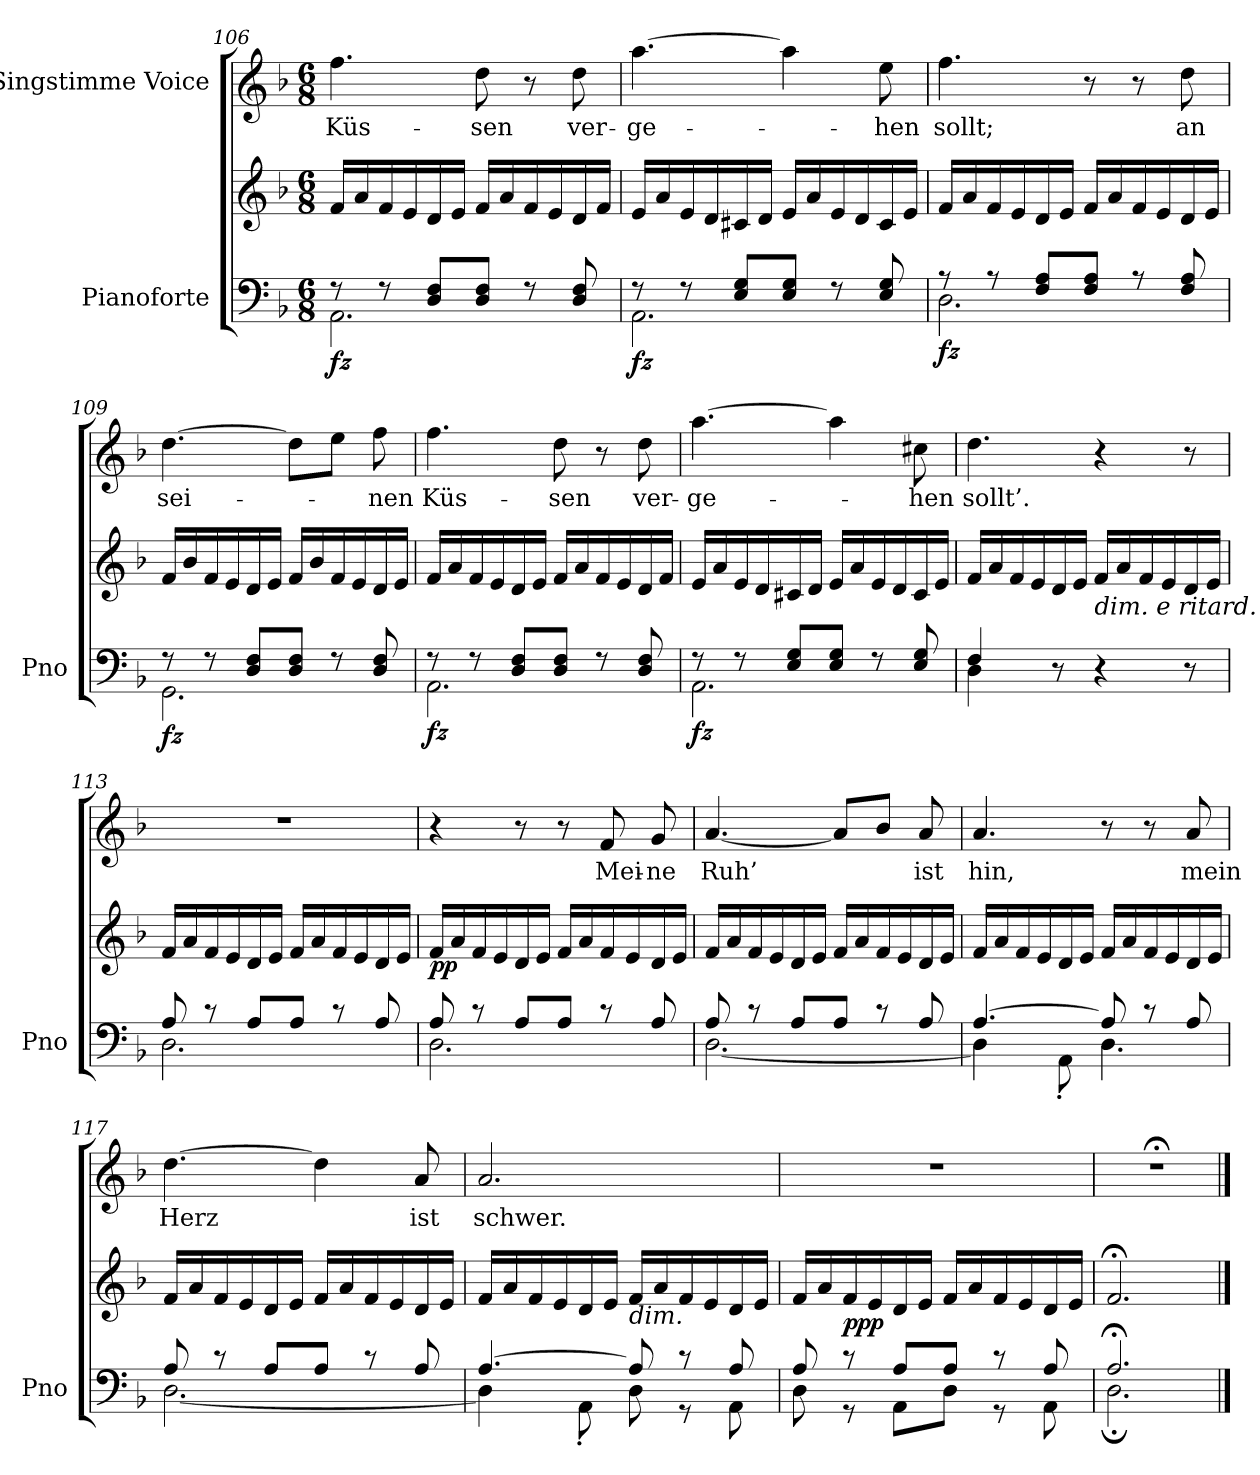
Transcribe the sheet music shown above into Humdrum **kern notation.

**kern	**kern	**dynam	**kern	**text
*part2	*part2	*part2	*part1	*part1
*staff3	*staff2	*staff2/3	*staff1	*staff1
*I"Pianoforte	*	*	*I"Singstimme Voice	*
*I'Pno	*	*	*	*
*clefF4	*clefG2	*	*clefG2	*
*k[b-]	*k[b-]	*	*k[b-]	*
*M6/8	*M6/8	*	*M6/8	*
=106	=106	=106	=106	=106
*^	*	*	*	*
!	!	!	!LO:DY:b=2	!	!LO:LY:b
8r	2.AA\	16f/LL	fz	4.ff\	Küs-
.	.	16a/	.	.	.
8r	.	16f/	.	.	.
.	.	16e/	.	.	.
8D/ 8F/L	.	16d/	.	.	.
.	.	16e/JJ	.	.	.
!	!	!	!	!	!LO:LY:b
8D/ 8F/J	.	16f/LL	.	8dd\	-sen
.	.	16a/	.	.	.
8r	.	16f/	.	8r	.
.	.	16e/	.	.	.
!	!	!	!	!	!LO:LY:b
8D/ 8F/	.	16d/	.	8dd\	ver-
.	.	16f/JJ	.	.	.
!!LO:LB:g=z
=107	=107	=107	=107	=107	=107
!	!	!	!LO:DY:b=2	!	!LO:LY:b
8r	2.AA\	16e/LL	fz	[4.aa\	-ge-
.	.	16a/	.	.	.
8r	.	16e/	.	.	.
.	.	16d/	.	.	.
8E/ 8G/L	.	16c#X/	.	.	.
.	.	16d/JJ	.	.	.
8E/ 8G/J	.	16e/LL	.	4aa\]	.
.	.	16a/	.	.	.
8r	.	16e/	.	.	.
.	.	16d/	.	.	.
!	!	!	!	!	!LO:LY:b
8E/ 8G/	.	16c#/	.	8ee\	-hen
.	.	16e/JJ	.	.	.
!!LO:LB:g=z
=108	=108	=108	=108	=108	=108
!	!	!	!LO:DY:b=2	!	!LO:LY:b
8r	2.D\	16f/LL	fz	4.ff\	sollt;
.	.	16a/	.	.	.
8r	.	16f/	.	.	.
.	.	16e/	.	.	.
8F/ 8A/L	.	16d/	.	.	.
.	.	16e/JJ	.	.	.
8F/ 8A/J	.	16f/LL	.	8r	.
.	.	16a/	.	.	.
8r	.	16f/	.	8r	.
.	.	16e/	.	.	.
!	!	!	!	!	!LO:LY:b
8F/ 8A/	.	16d/	.	8dd\	an
.	.	16e/JJ	.	.	.
=109	=109	=109	=109	=109	=109
!	!	!	!LO:DY:b=2	!	!LO:LY:b
8r	2.GG\	16f/LL	fz	[4.dd\	sei-
.	.	16b-/	.	.	.
8r	.	16f/	.	.	.
.	.	16e/	.	.	.
8D/ 8F/L	.	16d/	.	.	.
.	.	16e/JJ	.	.	.
8D/ 8F/J	.	16f/LL	.	8dd\L]	.
.	.	16b-/	.	.	.
8r	.	16f/	.	8ee\J	.
.	.	16e/	.	.	.
!	!	!	!	!	!LO:LY:b
8D/ 8F/	.	16d/	.	8ff\	-nen
.	.	16e/JJ	.	.	.
=110	=110	=110	=110	=110	=110
!	!	!	!LO:DY:b=2	!	!LO:LY:b
8r	2.AA\	16f/LL	fz	4.ff\	Küs-
.	.	16a/	.	.	.
8r	.	16f/	.	.	.
.	.	16e/	.	.	.
8D/ 8F/L	.	16d/	.	.	.
.	.	16e/JJ	.	.	.
!	!	!	!	!	!LO:LY:b
8D/ 8F/J	.	16f/LL	.	8dd\	-sen
.	.	16a/	.	.	.
8r	.	16f/	.	8r	.
.	.	16e/	.	.	.
!	!	!	!	!	!LO:LY:b
8D/ 8F/	.	16d/	.	8dd\	ver-
.	.	16f/JJ	.	.	.
!!LO:PB:g=z
=111	=111	=111	=111	=111	=111
!	!	!	!LO:DY:b=2	!	!LO:LY:b
8r	2.AA\	16e/LL	fz	[4.aa\	-ge-
.	.	16a/	.	.	.
8r	.	16e/	.	.	.
.	.	16d/	.	.	.
8E/ 8G/L	.	16c#X/	.	.	.
.	.	16d/JJ	.	.	.
8E/ 8G/J	.	16e/LL	.	4aa\]	.
.	.	16a/	.	.	.
8r	.	16e/	.	.	.
.	.	16d/	.	.	.
!	!	!	!	!	!LO:LY:b
8E/ 8G/	.	16c#/	.	8cc#X\	-hen
.	.	16e/JJ	.	.	.
!!LO:LB:g=z
=112	=112	=112	=112	=112	=112
!	!	!	!	!	!LO:LY:b
4F/	4D\	16f/LL	.	4.dd\	sollt’.
.	.	16a/	.	.	.
.	.	16f/	.	.	.
.	.	16e/	.	.	.
8r	2ryy	16d/	.	.	.
.	.	16e/JJ	.	.	.
!	!	!LO:TX:b:i:t=dim. e ritard.	!	!	!
4r	.	16f/LL	.	4r	.
.	.	16a/	.	.	.
.	.	16f/	.	.	.
.	.	16e/	.	.	.
8r	.	16d/	.	8r	.
.	.	16e/JJ	.	.	.
=113	=113	=113	=113	=113	=113
8A/	2.D\	16f/LL	.	2.r	.
.	.	16a/	.	.	.
8r	.	16f/	.	.	.
.	.	16e/	.	.	.
8A/L	.	16d/	.	.	.
.	.	16e/JJ	.	.	.
8A/J	.	16f/LL	.	.	.
.	.	16a/	.	.	.
8r	.	16f/	.	.	.
.	.	16e/	.	.	.
8A/	.	16d/	.	.	.
.	.	16e/JJ	.	.	.
=114	=114	=114	=114	=114	=114
!	!	!	!LO:DY:b	!	!
8A/	2.D\	16f/LL	pp	4r	.
.	.	16a/	.	.	.
8r	.	16f/	.	.	.
.	.	16e/	.	.	.
8A/L	.	16d/	.	8r	.
.	.	16e/JJ	.	.	.
8A/J	.	16f/LL	.	8r	.
.	.	16a/	.	.	.
!	!	!	!	!	!LO:LY:b
8r	.	16f/	.	8f/	Mei-
.	.	16e/	.	.	.
!	!	!	!	!	!LO:LY:b
8A/	.	16d/	.	8g/	-ne
.	.	16e/JJ	.	.	.
!!LO:LB:g=z
=115	=115	=115	=115	=115	=115
!	!	!	!	!	!LO:LY:b
8A/	[2.D\	16f/LL	.	[4.a/	Ruh’
.	.	16a/	.	.	.
8r	.	16f/	.	.	.
.	.	16e/	.	.	.
8A/L	.	16d/	.	.	.
.	.	16e/JJ	.	.	.
8A/J	.	16f/LL	.	8a/L]	.
.	.	16a/	.	.	.
8r	.	16f/	.	8b-/J	.
.	.	16e/	.	.	.
!	!	!	!	!	!LO:LY:b
8A/	.	16d/	.	8a/	ist
.	.	16e/JJ	.	.	.
!!LO:LB:g=z
=116	=116	=116	=116	=116	=116
!	!	!	!	!	!LO:LY:b
[4.A/	4D\]	16f/LL	.	4.a/	hin,
.	.	16a/	.	.	.
.	.	16f/	.	.	.
.	.	16e/	.	.	.
.	8AA'\	16d/	.	.	.
.	.	16e/JJ	.	.	.
8A/]	4.D\	16f/LL	.	8r	.
.	.	16a/	.	.	.
8r	.	16f/	.	8r	.
.	.	16e/	.	.	.
!	!	!	!	!	!LO:LY:b
8A/	.	16d/	.	8a/	mein
.	.	16e/JJ	.	.	.
=117	=117	=117	=117	=117	=117
!	!	!	!	!	!LO:LY:b
8A/	[2.D\	16f/LL	.	[4.dd\	Herz
.	.	16a/	.	.	.
8r	.	16f/	.	.	.
.	.	16e/	.	.	.
8A/L	.	16d/	.	.	.
.	.	16e/JJ	.	.	.
8A/J	.	16f/LL	.	4dd\]	.
.	.	16a/	.	.	.
8r	.	16f/	.	.	.
.	.	16e/	.	.	.
!	!	!	!	!	!LO:LY:b
8A/	.	16d/	.	8a/	ist
.	.	16e/JJ	.	.	.
=118	=118	=118	=118	=118	=118
!	!	!	!	!	!LO:LY:b
[4.A/	4D\]	16f/LL	.	2.a/	schwer.
.	.	16a/	.	.	.
.	.	16f/	.	.	.
.	.	16e/	.	.	.
.	8AA'\	16d/	.	.	.
.	.	16e/JJ	.	.	.
!	!	!LO:TX:b:i:t=dim.	!	!	!
8A/]	8D\	16f/LL	.	.	.
.	.	16a/	.	.	.
8r	8r	16f/	.	.	.
.	.	16e/	.	.	.
8A/	8AA\	16d/	.	.	.
.	.	16e/JJ	.	.	.
!!LO:LB:g=z
=119	=119	=119	=119	=119	=119
8A/	8D\	16f/LL	.	2.r	.
.	.	16a/	.	.	.
!	!	!	!LO:DY:b	!	!
8r	8r	16f/	ppp	.	.
.	.	16e/	.	.	.
8A/L	8AA\L	16d/	.	.	.
.	.	16e/JJ	.	.	.
8A/J	8D\J	16f/LL	.	.	.
.	.	16a/	.	.	.
8r	8r	16f/	.	.	.
.	.	16e/	.	.	.
8A/	8AA\	16d/	.	.	.
.	.	16e/JJ	.	.	.
=120	=120	=120	=120	=120	=120
2.A;</	2.D;\	2.f;</	.	2.r;<	.
*v	*v	*	*	*	*
==	==	==	==	==
*-	*-	*-	*-	*-
